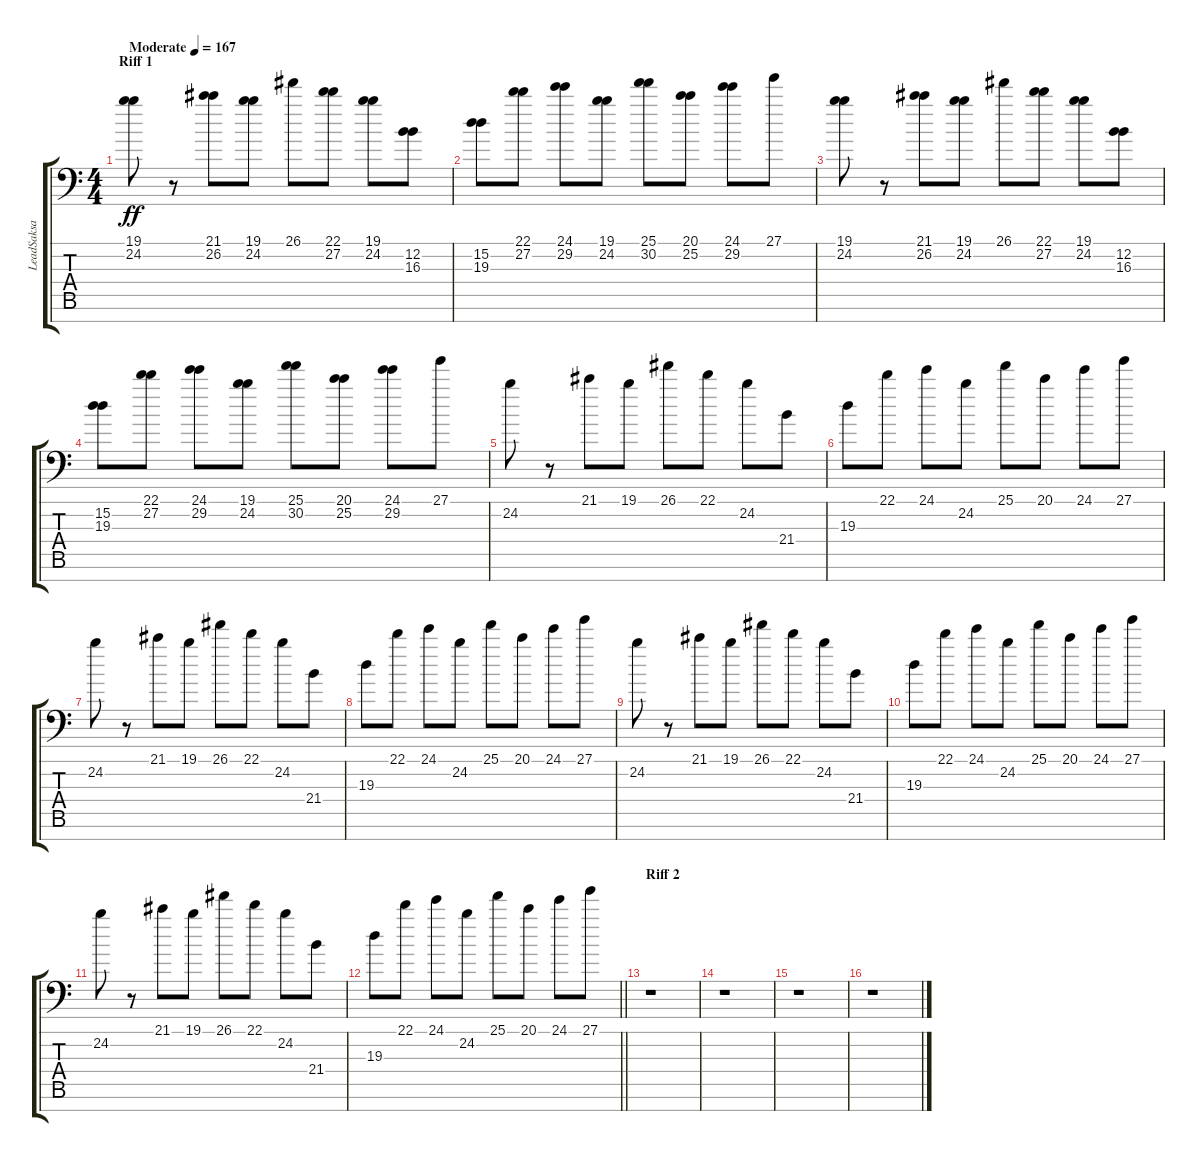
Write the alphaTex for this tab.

\track ("LeadSaksa" "LeadSaksa") {instrument lead1square}
\staff {score tabs}
\tuning (E4 B3 G3 D3 A2 E2 C-1) {hide}
\ts (4 4)
\section ("" "Riff 1")
\tempo (167 "Moderate")
\clef f4
\ks c
(19.1 24.2).8{dy ff instrument lead1square} r.8 (21.1 26.2).8 (19.1 24.2).8 26.1.8 (22.1 27.2).8 (19.1 24.2).8 (12.2 16.3).8 |
(15.2 19.3).8 (22.1 27.2).8 (24.1 29.2).8 (19.1 24.2).8 (25.1 30.2).8 (20.1 25.2).8 (24.1 29.2).8 27.1.8 |
(19.1 24.2).8 r.8 (21.1 26.2).8 (19.1 24.2).8 26.1.8 (22.1 27.2).8 (19.1 24.2).8 (12.2 16.3).8 |
(15.2 19.3).8 (22.1 27.2).8 (24.1 29.2).8 (19.1 24.2).8 (25.1 30.2).8 (20.1 25.2).8 (24.1 29.2).8 27.1.8 |
24.2.8 r.8 21.1.8 19.1.8 26.1.8 22.1.8 24.2.8 21.4.8 |
19.3.8 22.1.8 24.1.8 24.2.8 25.1.8 20.1.8 24.1.8 27.1.8 |
24.2.8 r.8 21.1.8 19.1.8 26.1.8 22.1.8 24.2.8 21.4.8 |
19.3.8 22.1.8 24.1.8 24.2.8 25.1.8 20.1.8 24.1.8 27.1.8 |
24.2.8 r.8 21.1.8 19.1.8 26.1.8 22.1.8 24.2.8 21.4.8 |
19.3.8 22.1.8 24.1.8 24.2.8 25.1.8 20.1.8 24.1.8 27.1.8 |
24.2.8 r.8 21.1.8 19.1.8 26.1.8 22.1.8 24.2.8 21.4.8 |
\barLineRight lightlight
19.3.8 22.1.8 24.1.8 24.2.8 25.1.8 20.1.8 24.1.8 27.1.8 |
\section ("" "Riff 2")
r.1 |
r.1 |
r.1 |
r.1
